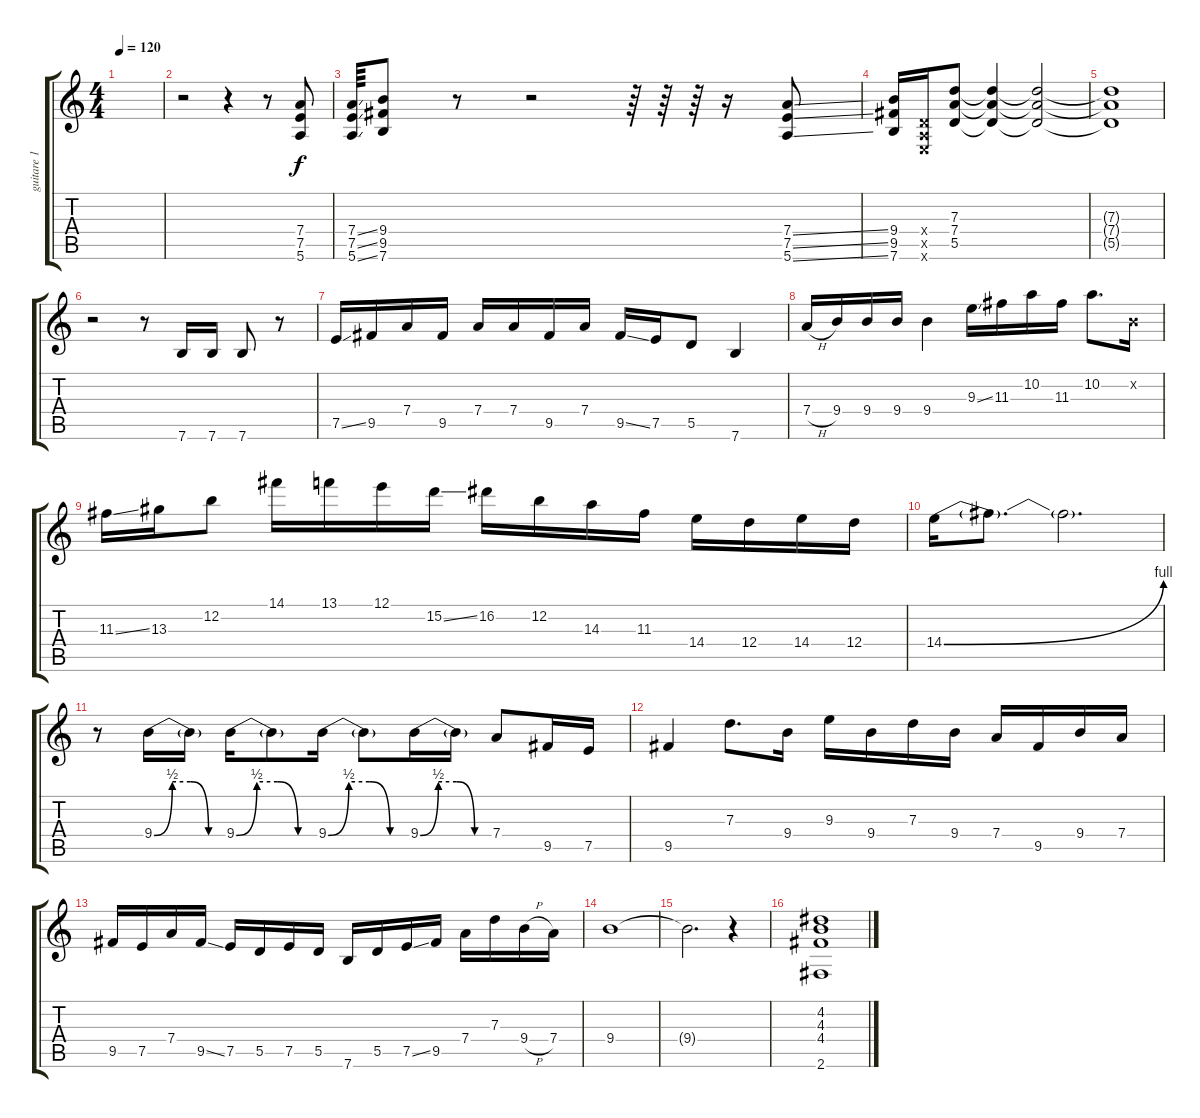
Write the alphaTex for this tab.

\track ("guitare 1" "guitare 1") {instrument overdrivenguitar}
\staff {score tabs}
\tuning (E4 B3 G3 D3 A2 E2) {hide}
\ts (4 4)
\tempo 120
\clef g2
\ks c
|
r.2 r.4 r.8 (7.4 7.5 5.6).8 |
(7.4{ss} 7.5{ss} 5.6{ss}).64 (9.4 9.5 7.6).8 r.8 r.2 r.64 r.64 r.64 r.16 (7.4{ss} 7.5{ss} 5.6{ss}).8 |
(9.4 9.5 7.6).16 (0.4{x} 0.5{x} 0.6{x}).16 (7.3 7.4 5.5).8 (7.3{t} 7.4{t} 5.5{t}).4 (7.3{t} 7.4{t} 5.5{t}).2 |
(7.3{t} 7.4{t} 5.5{t}).1 |
r.2 r.8 7.6.16 7.6.16 7.6.8 r.8 |
7.5{ss}.16 9.5.16 7.4.16 9.5.16 7.4.16 7.4.16 9.5.16 7.4.16 9.5{ss}.16 7.5.16 5.5.8 7.6.4 |
7.4{h}.16 9.4.16 9.4.16 9.4.16 9.4.4 9.3{ss}.16 11.3.16 10.2.16 11.3.16 10.2.8{d} 0.2{x}.16 |
11.3{ss}.16 13.3.16 12.2.8 14.1.16 13.1.16 12.1.16 15.2{ss}.16 16.2.16 12.2.16 14.3.16 11.3.16 14.4.16 12.4.16 14.4.16 12.4.16 |
14.4{be (bend 0 0 60 4)}.16 14.4{t}.8{d} 14.4{t}.2{d} |
r.8 9.4{be (custom 0 0 15 2 30 2 45 0 60 0)}.16 9.4{t}.16 9.4{be (custom 0 0 15 2 30 2 45 0 60 0)}.16 9.4{t}.8 9.4{be (custom 0 0 15 2 30 2 45 0 60 0)}.16 9.4{t}.8 9.4{be (custom 0 0 15 2 30 2 45 0 60 0)}.16 9.4{t}.16 7.4.8 9.5.16 7.5.16 |
9.5.4 7.3.8{d} 9.4.16 9.3.16 9.4.16 7.3.16 9.4.16 7.4.16 9.5.16 9.4.16 7.4.16 |
9.5.16 7.5.16 7.4.16 9.5{ss}.16 7.5.16 5.5.16 7.5.16 5.5.16 7.6.16 5.5.16 7.5{ss}.16 9.5.16 7.4.16 7.3.16 9.4{h}.16 7.4.16 |
9.4.1 |
9.4{t}.2{d} r.4 |
(4.2 4.3 4.4 2.6).1
